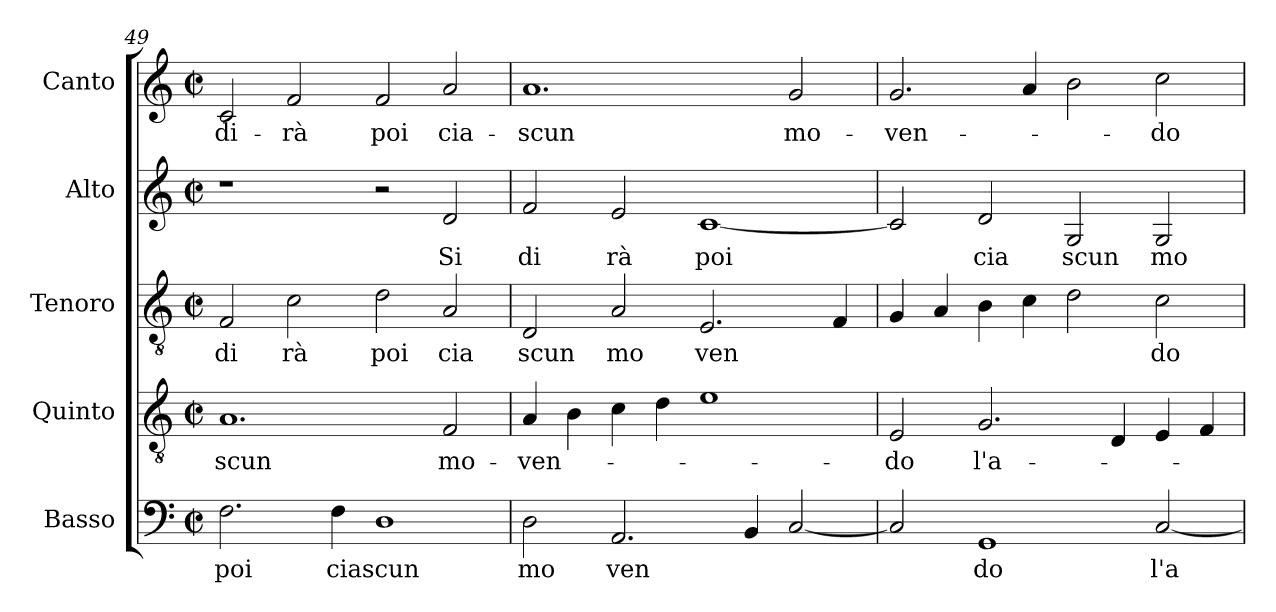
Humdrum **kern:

**kern	**text	**kern	**text	**kern	**text	**kern	**text	**kern	**text
*part5	*part5	*part4	*part4	*part3	*part3	*part2	*part2	*part1	*part1
*staff5	*staff5	*staff4	*staff4	*staff3	*staff3	*staff2	*staff2	*staff1	*staff1
*I"Basso	*	*I"Quinto	*	*I"Tenoro	*	*I"Alto	*	*I"Canto	*
*clefF4	*	*clefGv2	*	*clefGv2	*	*clefG2	*	*clefG2	*
*k[]	*	*	*	*k[]	*	*	*	*	*
*C:	*	*	*	*C:	*	*	*	*	*
*M2/2	*	*M2/2	*	*M2/2	*	*M2/2	*	*M2/2	*
*met(c|)	*	*met(c|)	*	*met(c|)	*	*met(c|)	*	*met(c|)	*
=49	=49	=49	=49	=49	=49	=49	=49	=49	=49
!	!LO:LY:b:cj	!	!LO:LY:b:cj	!	!LO:LY:b:cj	!	!	!	!LO:LY:b:cj
2.F\	poi	1.A	-scun	2F/	di	1r	.	2c/	di-
!	!	!	!	!	!LO:LY:b:cj	!	!	!	!LO:LY:b:cj
.	.	.	.	2c\	rà	.	.	2f/	-rà
!	!LO:LY:b	!	!	!	!	!	!	!	!
4F\	ciascun	.	.	.	.	.	.	.	.
!	!	!	!	!	!LO:LY:b:cj	!	!	!	!LO:LY:b:cj
1D	.	.	.	2d\	poi	2r	.	2f/	poi
!	!	!	!LO:LY:b:cj	!	!LO:LY:b:cj	!	!LO:LY:b:cj	!	!LO:LY:b:cj
.	.	2F/	mo-	2A/	cia	2d/	Si	2a/	cia-
=50	=50	=50	=50	=50	=50	=50	=50	=50	=50
!	!LO:LY:b:cj	!	!LO:LY:b	!	!LO:LY:b:cj	!	!LO:LY:b:cj	!	!LO:LY:b:cj
2D\	mo	4A/	-ven-	2D/	scun	2f/	di	1.a	-scun
.	.	4B\	.	.	.	.	.	.	.
!	!LO:LY:b	!	!	!	!LO:LY:b:cj	!	!LO:LY:b:cj	!	!
2.AA/	ven	4c\	.	2A/	mo	2e/	rà	.	.
.	.	4d\	.	.	.	.	.	.	.
!	!	!	!	!	!LO:LY:b	!	!LO:LY:b:cj	!	!
.	.	1e	.	2.E/	ven	[<1c	poi	.	.
4BB/	.	.	.	.	.	.	.	.	.
!	!	!	!	!	!	!	!	!	!LO:LY:b:cj
[<2C/	.	.	.	.	.	.	.	2g/	mo-
.	.	.	.	4F/	.	.	.	.	.
=51	=51	=51	=51	=51	=51	=51	=51	=51	=51
!	!	!	!LO:LY:b:cj	!	!	!	!	!	!LO:LY:b
2C/]	.	2E/	-do	4G/	.	2c/]	.	2.g/	-ven-
.	.	.	.	4A/	.	.	.	.	.
!	!LO:LY:b:cj	!	!LO:LY:b:cj	!	!	!	!LO:LY:b:cj	!	!
1GG	do	2.G/	l'a-	4B\	.	2d/	cia	.	.
.	.	.	.	4c\	.	.	.	4a/	.
!	!	!	!	!	!	!	!LO:LY:b:cj	!	!
.	.	.	.	2d\	.	2G/	scun	2b\	.
.	.	4D/	.	.	.	.	.	.	.
!	!LO:LY:b:cj	!	!	!	!LO:LY:b:cj	!	!LO:LY:b:cj	!	!LO:LY:b:cj
[>2C/	l'a	4E/	.	2c\	do	2G/	mo	2cc\	-do
.	.	4F/	.	.	.	.	.	.	.
=	=	=	=	=	=	=	=	=	=
*-	*-	*-	*-	*-	*-	*-	*-	*-	*-
